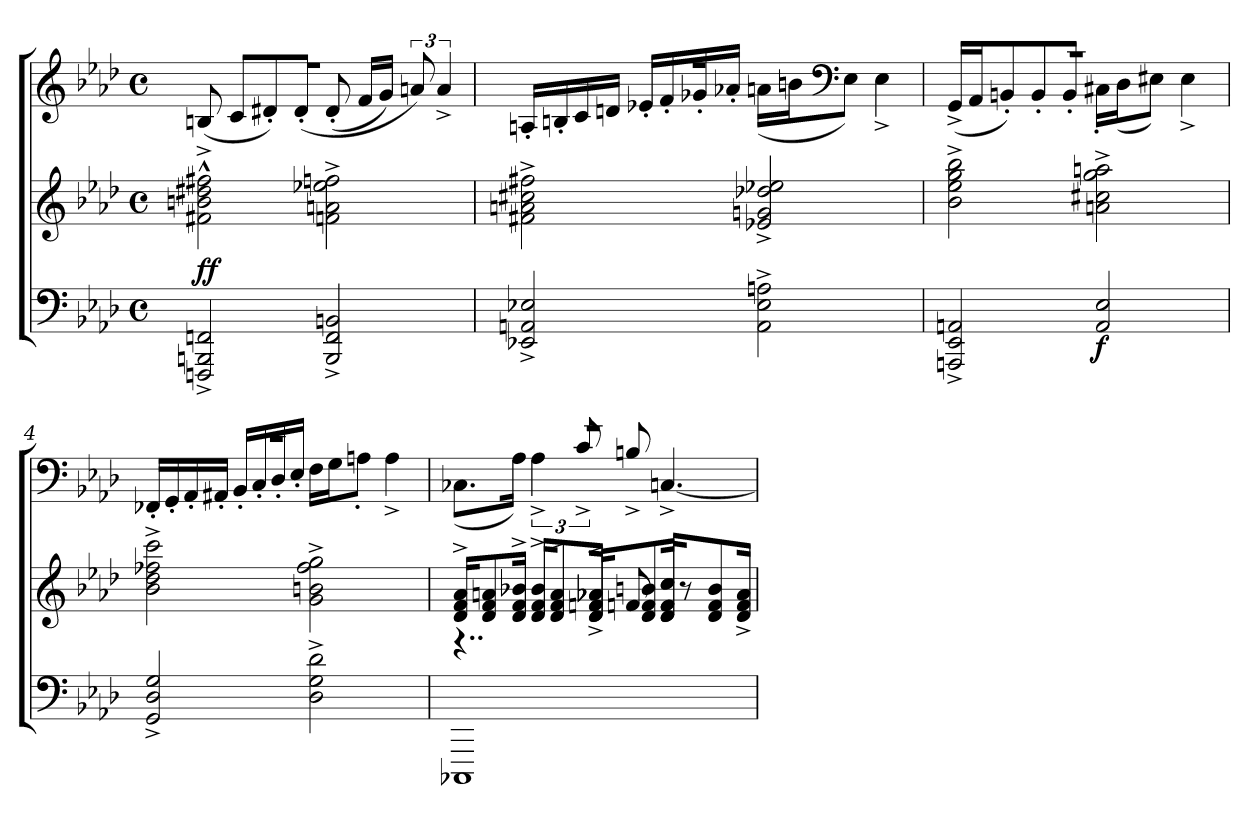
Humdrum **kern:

**kern	**kern	**dynam	**kern
*part2	*part2	*part2	*part1
*staff3	*staff2	*staff2/3	*staff1
*clefF4	*clefG2	*	*clefG2
*k[b-e-a-d-]	*k[b-e-a-d-]	*	*k[b-e-a-d-]
*M4/4	*M4/4	*	*M4/4
*met(c)	*met(c)	*	*met(c)
=1	=1	=1	=1
*	*	*	*^
!	!	!LO:DY:a=2	!	!
2FFFn/^ 2BBBn/^ 2FFn/^	2f#X\^^^ 2bn\^^^ 2dd#X\^^^ 2ff#X\^^^	ff	1r	(<8Bn/
.	.	.	.	8c/L
.	.	.	.	8d#X'/)
.	.	.	.	(>8d#'/J
2BBB/^ 2FF/^ 2BBn/^	2fn\^ 2an\^ 2ee-X\^ 2ffn\^	.	.	(<8d#'/
.	.	.	.	16f/LL
.	.	.	.	16g/JJ)
.	.	.	.	12an/)
.	.	.	.	6a^/
=2	=2	=2	=2	=2
2EE-X/^ 2AAn/^ 2E-X/^	2f#X\^ 2an\^ 2cc#X\^ 2ff#X\^	.	1r	16An'/LL
.	.	.	.	16Bn'/
.	.	.	.	16c/
.	.	.	.	16dn/JJ
.	.	.	.	16e-X'/LL
.	.	.	.	16f'/
.	.	.	.	16g-X'/
.	.	.	.	16a-X'/JJ
2AA\^ 2E-\^ 2An\^	2e-X/^ 2gn/^ 2dd-X/^ 2ee-X/^	.	.	(>16an\LL
.	.	.	.	16bn\J
*	*	*	*clefF4	*
.	.	.	.	8E-\J)
.	.	.	.	4E-^\
=3	=3	=3	=3	=3
2AAAn/^ 2EE-/^ 2AAn/^	2b-\^ 2ee-\^ 2gg\^ 2bb-\^	.	1r	(<16GG^/LL
.	.	.	.	16AA-/J
.	.	.	.	8BBn'/)
.	.	.	.	8BB'/
.	.	.	.	8BB'/J
!	!	!LO:DY:b=2	!	!
2AA/ 2E-/	2an\^ 2cc#X\^ 2gg\^ 2aan\^	f	.	16C#X'\LL
.	.	.	.	(>16D-\J
.	.	.	.	8E#X\J)
.	.	.	.	4E#^\
=4	=4	=4	=4	=4
2GG/^ 2D-/^ 2G/^	2b-\^ 2dd-\^ 2ff-X\^ 2ccc\^	.	1r	16FF-X'/LL
.	.	.	.	16GG'/
.	.	.	.	16AA-'/
.	.	.	.	16AA#X'/JJ
.	.	.	.	16BB-'/LL
.	.	.	.	16C'/
.	.	.	.	16D-'/
.	.	.	.	16E-'/JJ
2D-\^ 2G\^ 2d-\^	2g\^ 2bn\^ 2ff-\^ 2gg\^	.	.	16F<\LL
.	.	.	.	16G\J
.	.	.	.	8An'\J
.	.	.	.	4A^\
=5	=5	=5	=5	=5
*	*^	*	*	*
1CCC-X	16d-/^ 16f/^ 16a-/^KL	4..r	.	1r	(>8.C-X\L
.	8d-/ 8f/ 8an/	.	.	.	.
.	16d-/^ 16f/^ 16b-X/^Jk	.	.	.	16A-\Jk)
.	16d-/^ 16f/^ 16b-/^KL	.	.	.	6A-^\
.	8d-/^ 8f/^ 8a/^	.	.	.	.
.	.	.	.	.	12c^/
.	16d-/^ 16f/^ 16a-X/^Jk	16d-/^ 16fn/^ 16a-/^KL	.	.	.
.	8fn/	8d-/ 8f/ 8bn/	.	.	8Bn^/
.	16d-/ 16f/ 16cc/KL	16d-/ 16f/ 16cc/Jk	.	.	[4.Cn^/
.	8r	4ryy	.	.	.
.	8d-/ 8f/ 8b/	.	.	.	.
.	(16d-/^ 16f/^ 16a-/^Jk	16ryy	.	.	.
*	*v	*v	*	*	*
*	*	*	*v	*v
=	=	=	=
*-	*-	*-	*-
